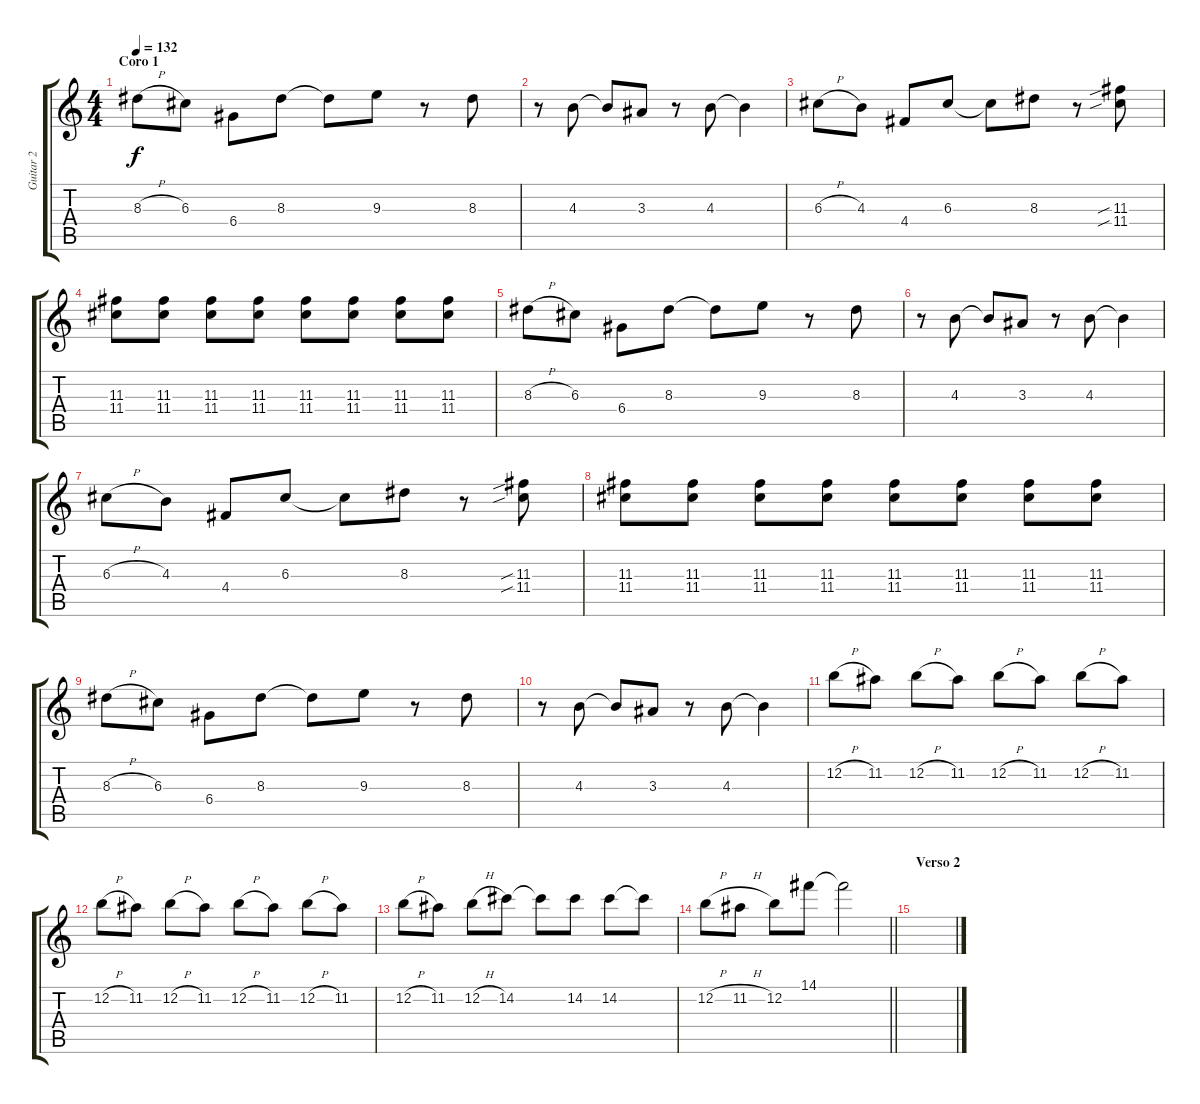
\track ("Guitar 2" "Guitar 2") {instrument distortionguitar}
\staff {score tabs}
\tuning (E4 B3 G3 D3 A2 E2) {hide}
\ts (4 4)
\section ("" "Coro 1")
\tempo 132
\clef g2
\ks c
8.3{h}.8{dy f} 6.3.8 6.4.8 8.3.8 8.3{t}.8 9.3.8 r.8 8.3.8 |
r.8 4.3.8 4.3{t}.8 3.3.8 r.8 4.3.8 4.3{t}.4 |
6.3{h}.8 4.3.8 4.4.8 6.3.8 6.3{t}.8 8.3.8 r.8 (11.3{sib} 11.4{sib}).8 |
(11.3 11.4).8 (11.3 11.4).8 (11.3 11.4).8 (11.3 11.4).8 (11.3 11.4).8 (11.3 11.4).8 (11.3 11.4).8 (11.3 11.4).8 |
8.3{h}.8 6.3.8 6.4.8 8.3.8 8.3{t}.8 9.3.8 r.8 8.3.8 |
r.8 4.3.8 4.3{t}.8 3.3.8 r.8 4.3.8 4.3{t}.4 |
6.3{h}.8 4.3.8 4.4.8 6.3.8 6.3{t}.8 8.3.8 r.8 (11.3{sib} 11.4{sib}).8 |
(11.3 11.4).8 (11.3 11.4).8 (11.3 11.4).8 (11.3 11.4).8 (11.3 11.4).8 (11.3 11.4).8 (11.3 11.4).8 (11.3 11.4).8 |
8.3{h}.8 6.3.8 6.4.8 8.3.8 8.3{t}.8 9.3.8 r.8 8.3.8 |
r.8 4.3.8 4.3{t}.8 3.3.8 r.8 4.3.8 4.3{t}.4 |
12.2{h}.8 11.2.8 12.2{h}.8 11.2.8 12.2{h}.8 11.2.8 12.2{h}.8 11.2.8 |
12.2{h}.8 11.2.8 12.2{h}.8 11.2.8 12.2{h}.8 11.2.8 12.2{h}.8 11.2.8 |
12.2{h}.8 11.2.8 12.2{h}.8 14.2.8 14.2{t}.8 14.2.8 14.2.8 14.2{t}.8 |
\barLineRight lightlight
12.2{h}.8 11.2{h}.8 12.2.8 14.1.8 14.1{t}.2 |
\section ("" "Verso 2")
